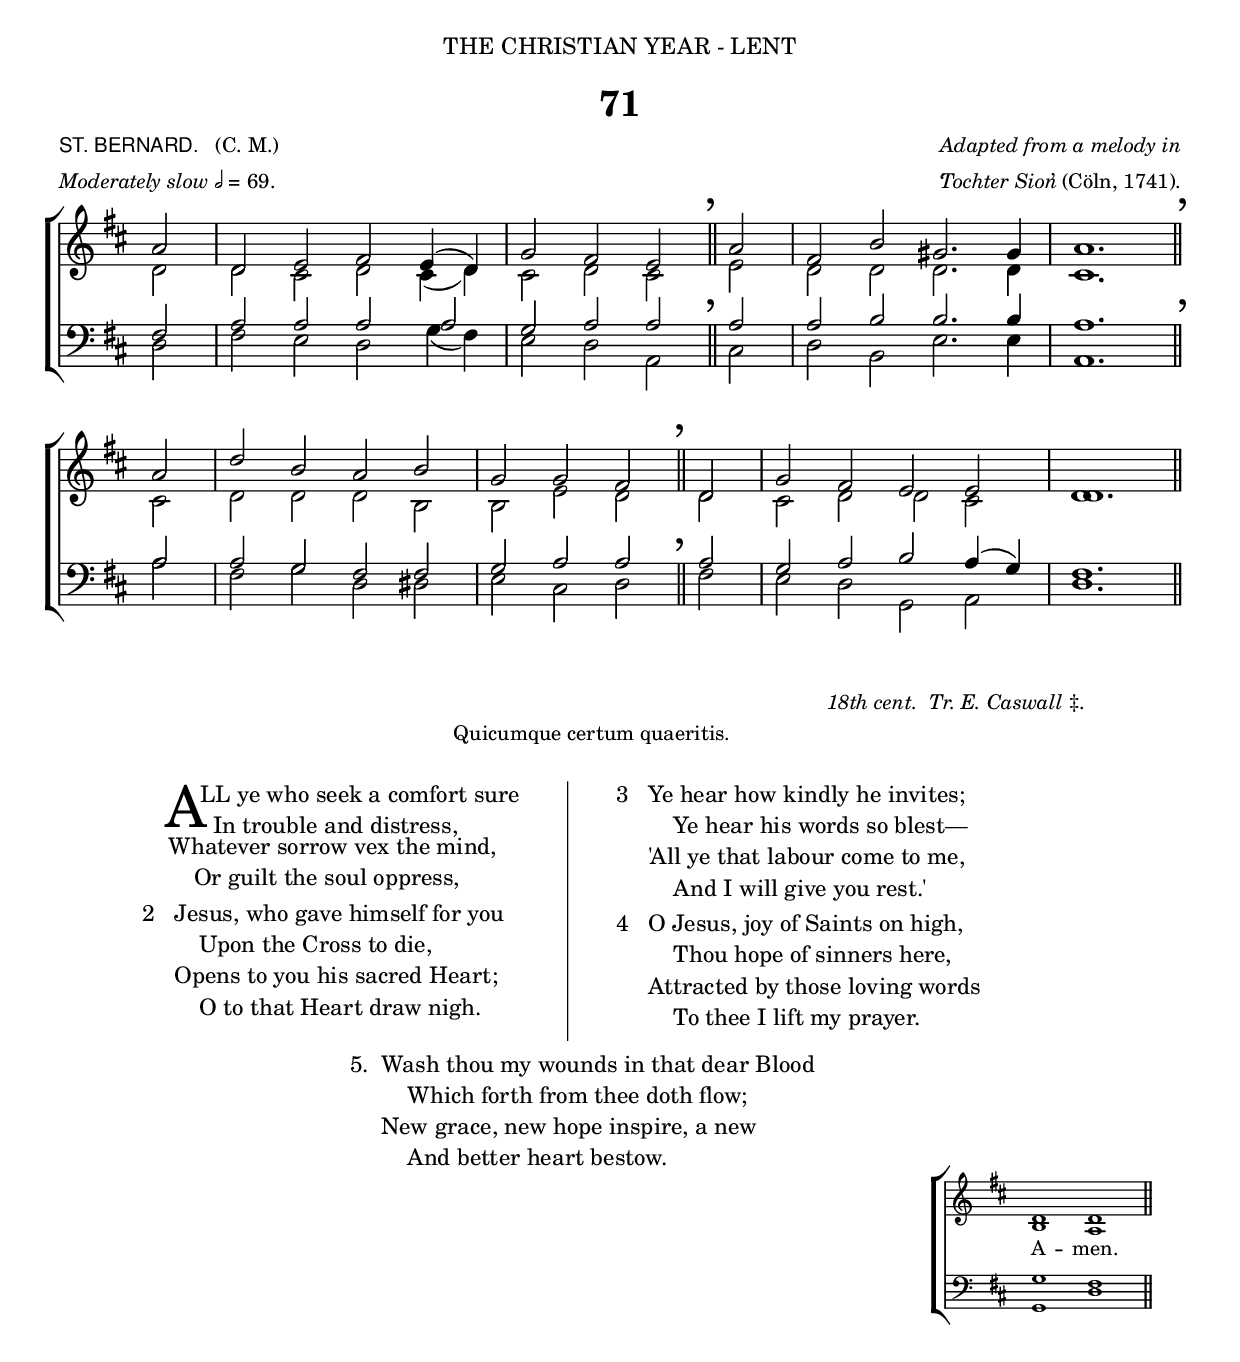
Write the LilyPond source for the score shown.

%%% 134.png
%%% Hymn 71, St. Bernard (C.M.), All ye who seek a comfort sure.
%%% Rev 4.

\version "2.10"

\header {
	dedication = \markup { \center-align { "THE CHRISTIAN YEAR - LENT" \hspace #0.1 }}
	title = "71"
	meter =  \markup { \small { \column {  \line { \sans "ST. BERNARD." \hspace #1 \roman  "(C. M.)" } 	
	                                       \line { \italic "Moderately slow" \fontsize #-5 \general-align #Y #DOWN \note #"2" #1 = 69.} } } }
	arranger = \markup { \small { \center-align { \italic "Adapted from a melody in"
	                                              \line { "‘" \hspace #-1 \italic "Tochter Sion" \hspace #-1.2 "’" "(Cöln, 1741)." } } } }
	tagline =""
}			

%%%%%%%%%%%%%%%%%%%%%%%%%%%%macros begin

%%generates the breathmarks
breathmark = { 
	\override Score.RehearsalMark #'break-visibility = #begin-of-line-invisible
	\override Score.RehearsalMark #'Y-offset = #'4.0
	\override Score.RehearsalMark #'X-offset = #'-0.5
	\mark \markup { \fontsize #4 "," }
	}

%% Macro to push notes rightwards
push = { \once \override Dots #'transparent = ##t
	\once \override NoteColumn #'force-hshift = #-0.07 }
		      
%%%%%%%%%%%%%%%%%%%%%%%%%%%macro end

global = {
\time 8/4
\key d \major
\set Staff.midiInstrument = "church organ"
}

soprano = \relative c' { 
  \partial 2 a'2 | d, e fis  e4(d) | g2 fis e \breathmark \bar "||" 
      a | fis b gis2. gis4 | a1. \breathmark \bar "||" \break
  a2 | d b a b | g g fis \breathmark \bar "||" d | g fis e e |  \push d1. \bar "||" }
 
alto = \relative c' { 
  d2 | d cis d  cis4(d) | cis2 d cis \bar "||" 
      e | d d d2. d4 | cis1. \bar "||" \break
  cis2 | d d d b | b e d \bar "||" d | cis d d cis | d1. \bar "||" }

tenor = \relative c { \clef bass 
  fis2 | a a a \once \override NoteColumn #'force-hshift = #1.6 a | g a a \bar "||" 
      a | a b b2. b4 | a1. \bar "||" \break
  a2 | a g fis fis | g a a \bar "||" a | g a b a4(g) | fis1. \bar "||"}

bass = \relative c { \clef bass 
  d2 | fis e d  g4(fis) | e2 d a \bar "||" 
      cis | d b e2. e4 | a,1. \bar "||" \break
  a'2 | fis g d dis | e cis d \bar "||" fis | e d g, a | d1. \bar "||"}

#(ly:set-option 'point-and-click #f)

\paper {
  #(set-paper-size "a4")
%%  annotate-spacing = ##t
  print-page-number = ##f
  ragged-last-bottom = ##t
  ragged-bottom = ##t
}

\score{
\new ChoirStaff
<<
	\context Staff = upper <<
	\context Voice = sopranos { \voiceOne \global \soprano }
	\context Voice = altos { \voiceTwo \global \alto }
							>>
		\context Staff = lower <<
		\context Voice = tenors { \voiceOne \global \tenor }
		\context Voice = basses { \voiceTwo \global \bass}
								>>
>>

\layout {
	indent=0
	\context { \Score \remove "Bar_number_engraver" }
	\context { \Staff \remove "Time_signature_engraver" }
	\context { \Score \remove "Mark_engraver" }
	\context { \Staff \consists "Mark_engraver" }
	}
	
%%Hymn midi
\midi { \context { \Score tempoWholesPerMinute = #(ly:make-moment 69 2)}}

}%%score


\markup { \hspace #8   %%add space as necc. to center the column
          \column { %% super column of everything
	    \line { \hspace #66 \small  { \italic "18th cent.  Tr. E. Caswall" "‡."}}
	    \line { \hspace #30 \small {"Quicumque certum quaeritis."}}
	    \line { %% a master line of 3 columns    
		\column { %% column 1
	        \hspace #1 % adds vertical spacing between verses
	              \column { %%stanza 1 is a column of 2 lines  
	                  \line { \hspace #2.2 \column { \lower #2.4 \fontsize #8 "A" }   %%Drop Cap goes here
				  \hspace #-1.2    %% adjust this if other letters are too far from Drop Cap
				  \column  { \raise #0.0 "LL ye who seek a comfort sure" "  In trouble and distress," } }          
	                  \line {  \hspace #2.5  %%adjust hspace until this line left edge is flush with Drop Cap
				   \lower  #1.56  %%adjust this until the line spacing looks right
				   \column {   
					   "Whatever sorrow vex the mind,"
					   "    Or guilt the soul oppress,"
			  		}}
			       
			           } %% finish stanza 1
		\hspace #1 
           		\line { "2  "
			   \column {	     
				   "Jesus, who gave himself for you"
				   "    Upon the Cross to die,"
				   "Opens to you his sacred Heart;"
				   "    O to that Heart draw nigh."
			}}
		}  %% finish Page column 1
		
	\hspace #4 %%adds horizontal space columns 1 and 2   
			   
	\column { \filled-box #'(0.0 . 0.1) #'( -26 . -1) #0 }       %%Column 2. This is the line dviding the columns 1 and 3. 
			   	   
	\hspace #4 %%adds horizontal space between columns 2 and 3	
	
	\column { %%start page column 3		
 
	   \hspace #1 % adds vertical spacing between verses
           		\line { "3  "
			  \column {	     
				  "Ye hear how kindly he invites;"
				  "    Ye hear his words so blest—"
				  "'All ye that labour come to me,"
				  "    And I will give you rest.'"
			}}
		\hspace #1 
           		\line {"4  "
			  \column {	     
				  "O Jesus, joy of Saints on high,"
				  "    Thou hope of sinners here,"
				  "Attracted by those loving words"
				  "    To thee I lift my prayer."
			}}


	    } %% end column 3
     } %% end master-line
    		\hspace #1 
           		\line { \hspace #20  "5. "
			  \column {	     
				  "Wash thou my wounds in that dear Blood"
				  "    Which forth from thee doth flow;"
				  "New grace, new hope inspire, a new"
				  "    And better heart bestow."
     			}}
}
}% stanza markup bracket

%%Amen score block
\score{
  \new ChoirStaff
   <<
        \context Staff = upper \with { fontSize = #-3  \override StaffSymbol #'staff-space = #(magstep -2)} 
	                    << 
	\context Voice = "sopranos" { \relative c' { \global
	                                             \voiceOne d1 d \bar "||" }}
	\context Voice = "altos"    { \relative c' { \global
	                                              \voiceTwo b1 a \bar "||" }}
	                      >>
			      
	\context Lyrics \lyricsto "altos" { \override LyricText #'font-size = #-1  A -- men. }
	
	\context Staff = lower \with { fontSize = #-3  \override StaffSymbol #'staff-space = #(magstep -2)} 
	                       <<
	\context Voice = "tenors" { \relative c { \global \clef bass
	                                          \voiceThree g'1 fis \bar "||" }}
	\context Voice = "basses" { \relative c { \global \clef bass 
	                                          \voiceFour  g1 d'1 \bar "||" }}
			        >> 
  >>			      
\header { breakbefore = ##f piece = ##f opus = ##f tagline = ##f }

\layout { 
	\context { \Score timing = ##f } 
	ragged-right = ##t
	indent = 15\cm
	\context { \Staff \remove Time_signature_engraver }
        }


%%Amen midi
\midi { \context { \Score tempoWholesPerMinute = #(ly:make-moment 69 2) }} %%Amen midi 



}%%amen score